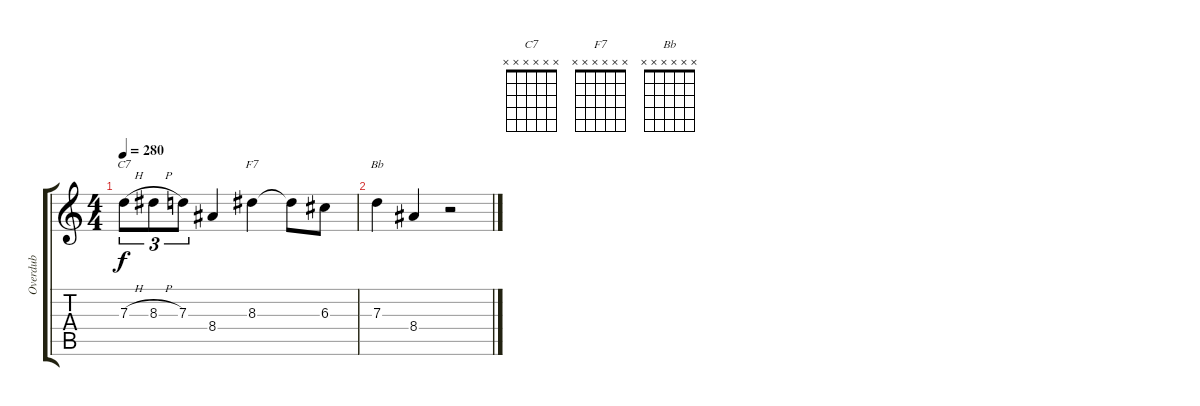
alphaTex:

\track ("Overdub" "Overdub") {instrument electricbasspick}
\staff {score tabs}
\tuning (E4 B3 G3 D3 A2 E2) {hide}
\chord ("C7" x x x x x x) {firstfret 0}
\chord ("F7" x x x x x x) {firstfret 0}
\chord ("Bb" x x x x x x) {firstfret 0}
\ts (4 4)
\tempo 280
\clef g2
\ks c
7.3{h}.8{tu (3 2) ch "C7" dy f} 8.3{h}.8{tu (3 2)} 7.3.8{tu (3 2)} 8.4.4 8.3.4{ch "F7"} 8.3{t}.8 6.3.8 |
7.3.4{ch "Bb"} 8.4.4 r.2
